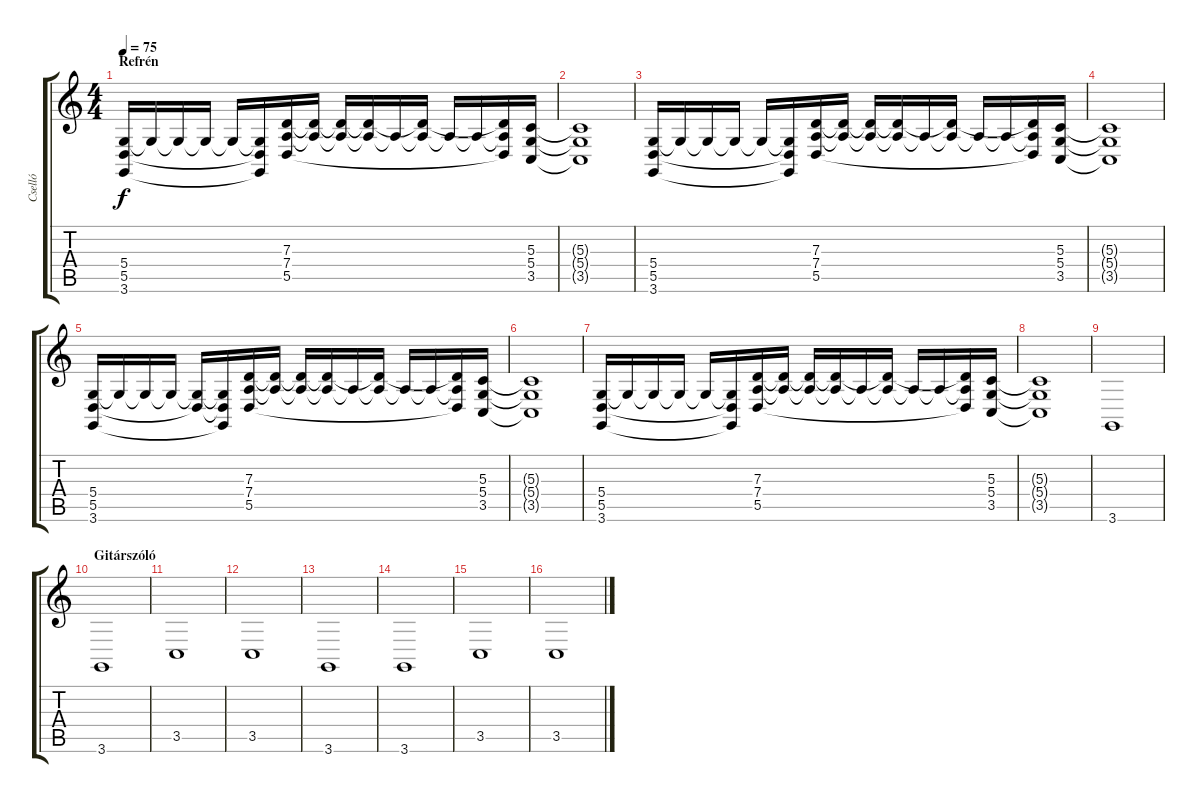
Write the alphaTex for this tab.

\track ("Cselló" "Cselló") {instrument cello}
\staff {score tabs}
\tuning (E4 B3 G3 D3 A2 E2) {hide}
\ts (4 4)
\section ("" "Refrén")
\tempo 75
\clef g2
\ks c
(5.4 5.5 3.6).16{dy f} 5.4{t}.16 5.4{t}.16 5.4{t}.16 5.4{t}.16 (5.4{t} 5.5{t} 3.6{t}).16 (7.3 7.4 5.5).16 (7.3{t} 7.4{t}).16 (7.3{t} 7.4{t}).16 (7.3{t} 7.4{t}).16 7.4{t}.16 (7.3{t} 7.4{t}).16 7.4{t}.16 7.4{t}.16 (7.3{t} 7.4{t} 5.5{t}).16 (5.3 5.4 3.5).16 |
(5.3{t} 5.4{t} 3.5{t}).1 |
(5.4 5.5 3.6).16 5.4{t}.16 5.4{t}.16 5.4{t}.16 5.4{t}.16 (5.4{t} 5.5{t} 3.6{t}).16 (7.3 7.4 5.5).16 (7.3{t} 7.4{t}).16 (7.3{t} 7.4{t}).16 (7.3{t} 7.4{t}).16 7.4{t}.16 (7.3{t} 7.4{t}).16 7.4{t}.16 7.4{t}.16 (7.3{t} 7.4{t} 5.5{t}).16 (5.3 5.4 3.5).16 |
(5.3{t} 5.4{t} 3.5{t}).1 |
(5.4 5.5 3.6).16 5.4{t}.16 5.4{t}.16 5.4{t}.16 (5.4{t} 5.5{t}).16 (5.4{t} 5.5{t} 3.6{t}).16 (7.3 7.4 5.5).16 (7.3{t} 7.4{t}).16 (7.3{t} 7.4{t}).16 (7.3{t} 7.4{t}).16 7.4{t}.16 (7.3{t} 7.4{t}).16 7.4{t}.16 7.4{t}.16 (7.3{t} 7.4{t} 5.5{t}).16 (5.3 5.4 3.5).16 |
(5.3{t} 5.4{t} 3.5{t}).1 |
(5.4 5.5 3.6).16 5.4{t}.16 5.4{t}.16 5.4{t}.16 5.4{t}.16 (5.4{t} 5.5{t} 3.6{t}).16 (7.3 7.4 5.5).16 (7.3{t} 7.4{t}).16 (7.3{t} 7.4{t}).16 (7.3{t} 7.4{t}).16 7.4{t}.16 (7.3{t} 7.4{t}).16 7.4{t}.16 7.4{t}.16 (7.3{t} 7.4{t} 5.5{t}).16 (5.3 5.4 3.5).16 |
(5.3{t} 5.4{t} 3.5{t}).1 |
3.6.1 |
\section ("" "Gitárszóló")
3.6.1 |
3.5.1 |
3.5.1 |
3.6.1 |
3.6.1 |
3.5.1 |
3.5.1
